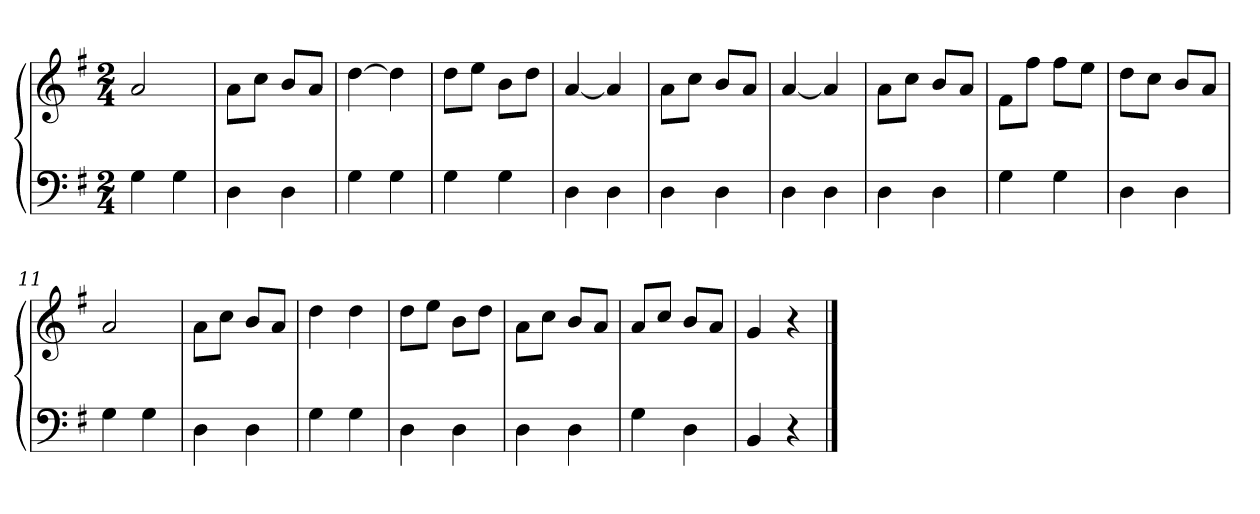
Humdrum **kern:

**kern	**kern
*part1	*part1
*staff2	*staff1
*clefF4	*clefG2
*k[f#]	*k[f#]
*M2/4	*M2/4
=1	=1
4G\	2a/
4G\	.
=2	=2
4D\	8a\L
.	8cc\J
4D\	8b/L
.	8a/J
=3	=3
4G\	[4dd\
4G\	4dd\]
=4	=4
4G\	8dd\L
.	8ee\J
4G\	8b\L
.	8dd\J
=5	=5
4D\	[4a/
4D\	4a/]
!!LO:LB:g=z
=6	=6
4D\	8a\L
.	8cc\J
4D\	8b/L
.	8a/J
=7	=7
4D\	[4a/
4D\	4a/]
=8	=8
4D\	8a\L
.	8cc\J
4D\	8b/L
.	8a/J
=9	=9
4G\	8f#\L
.	8ff#\J
4G\	8ff#\L
.	8ee\J
=10	=10
4D\	8dd\L
.	8cc\J
4D\	8b/L
.	8a/J
!!LO:LB:g=z
=11	=11
4G\	2a/
4G\	.
=12	=12
4D\	8a\L
.	8cc\J
4D\	8b/L
.	8a/J
=13	=13
4G\	4dd\
4G\	4dd\
=14	=14
4D\	8dd\L
.	8ee\J
4D\	8b\L
.	8dd\J
=15	=15
4D\	8a\L
.	8cc\J
4D\	8b/L
.	8a/J
=16	=16
4G\	8a/L
.	8cc/J
4D\	8b/L
.	8a/J
=17	=17
4BB/	4g/
4r	4r
==	==
*-	*-
